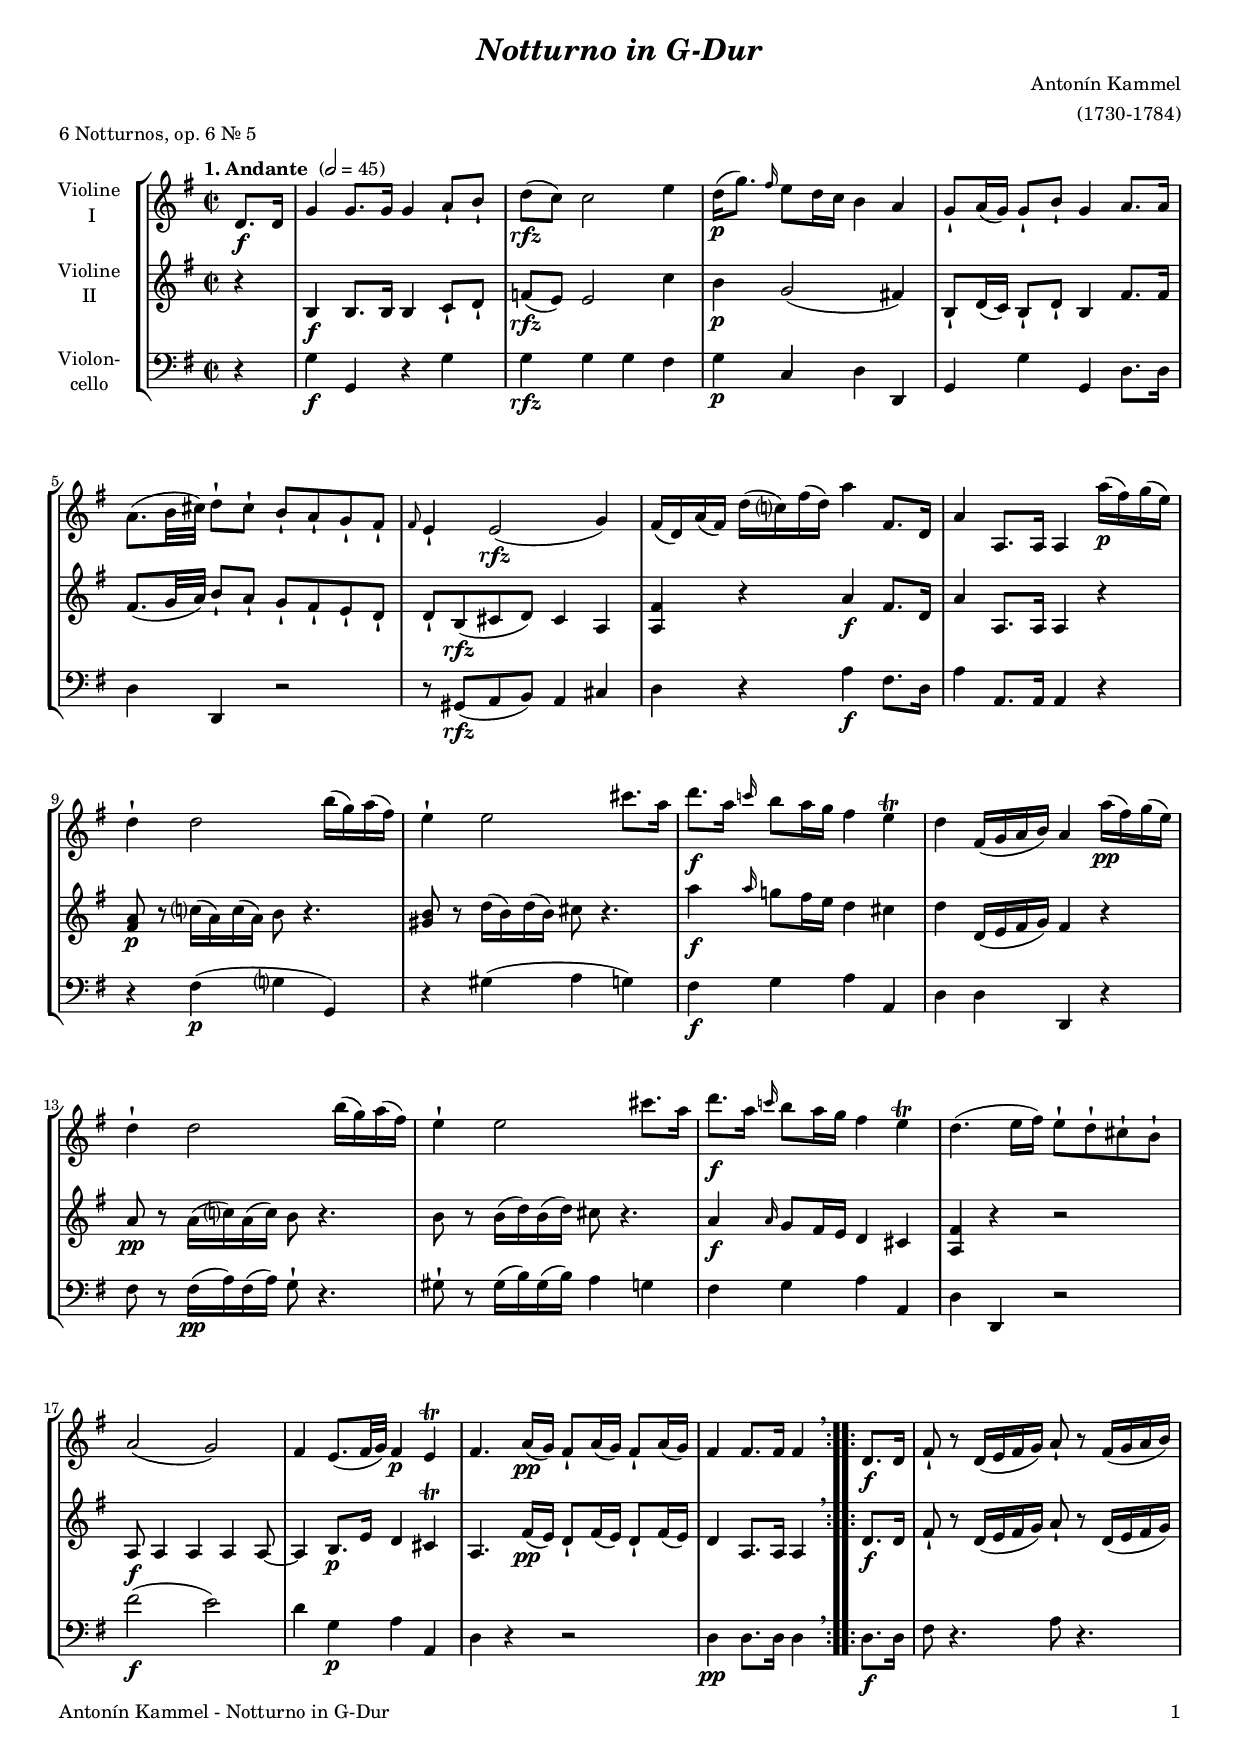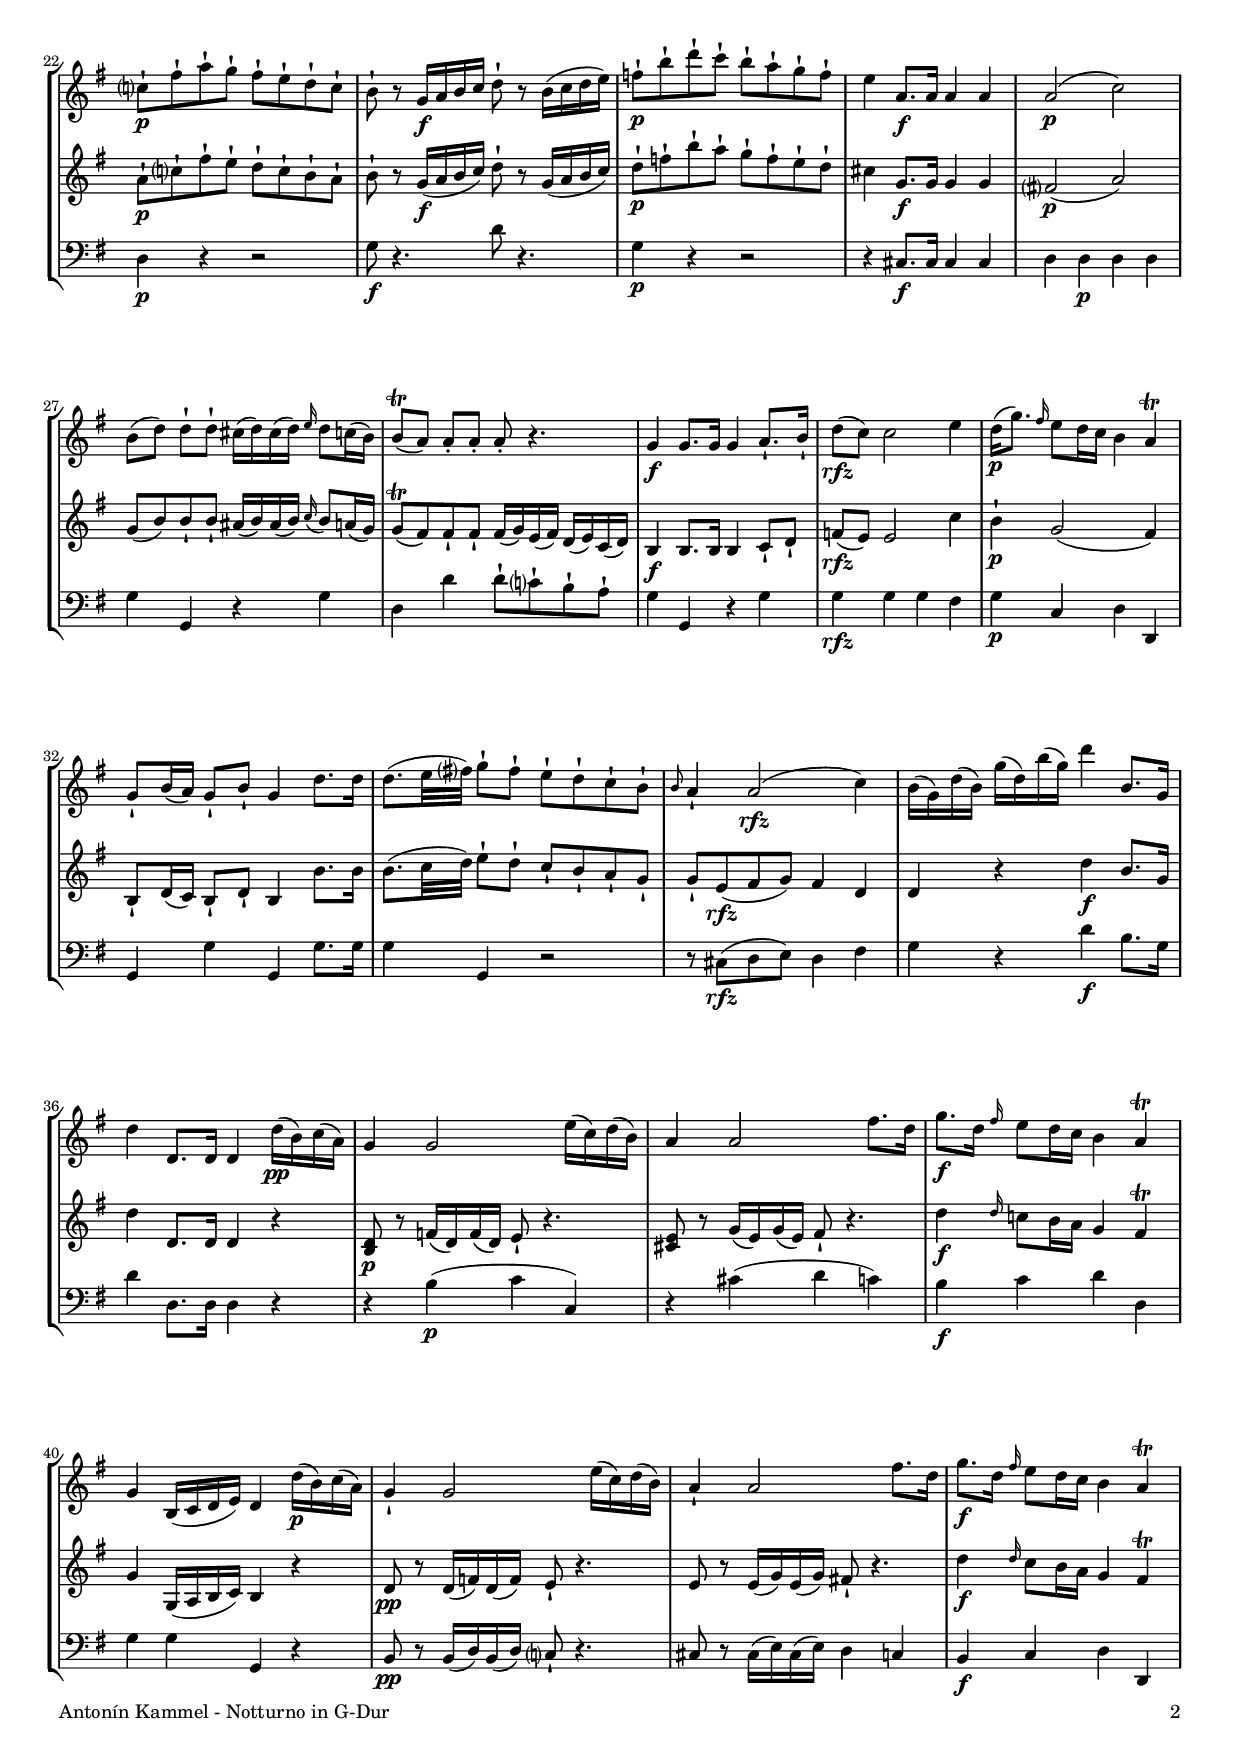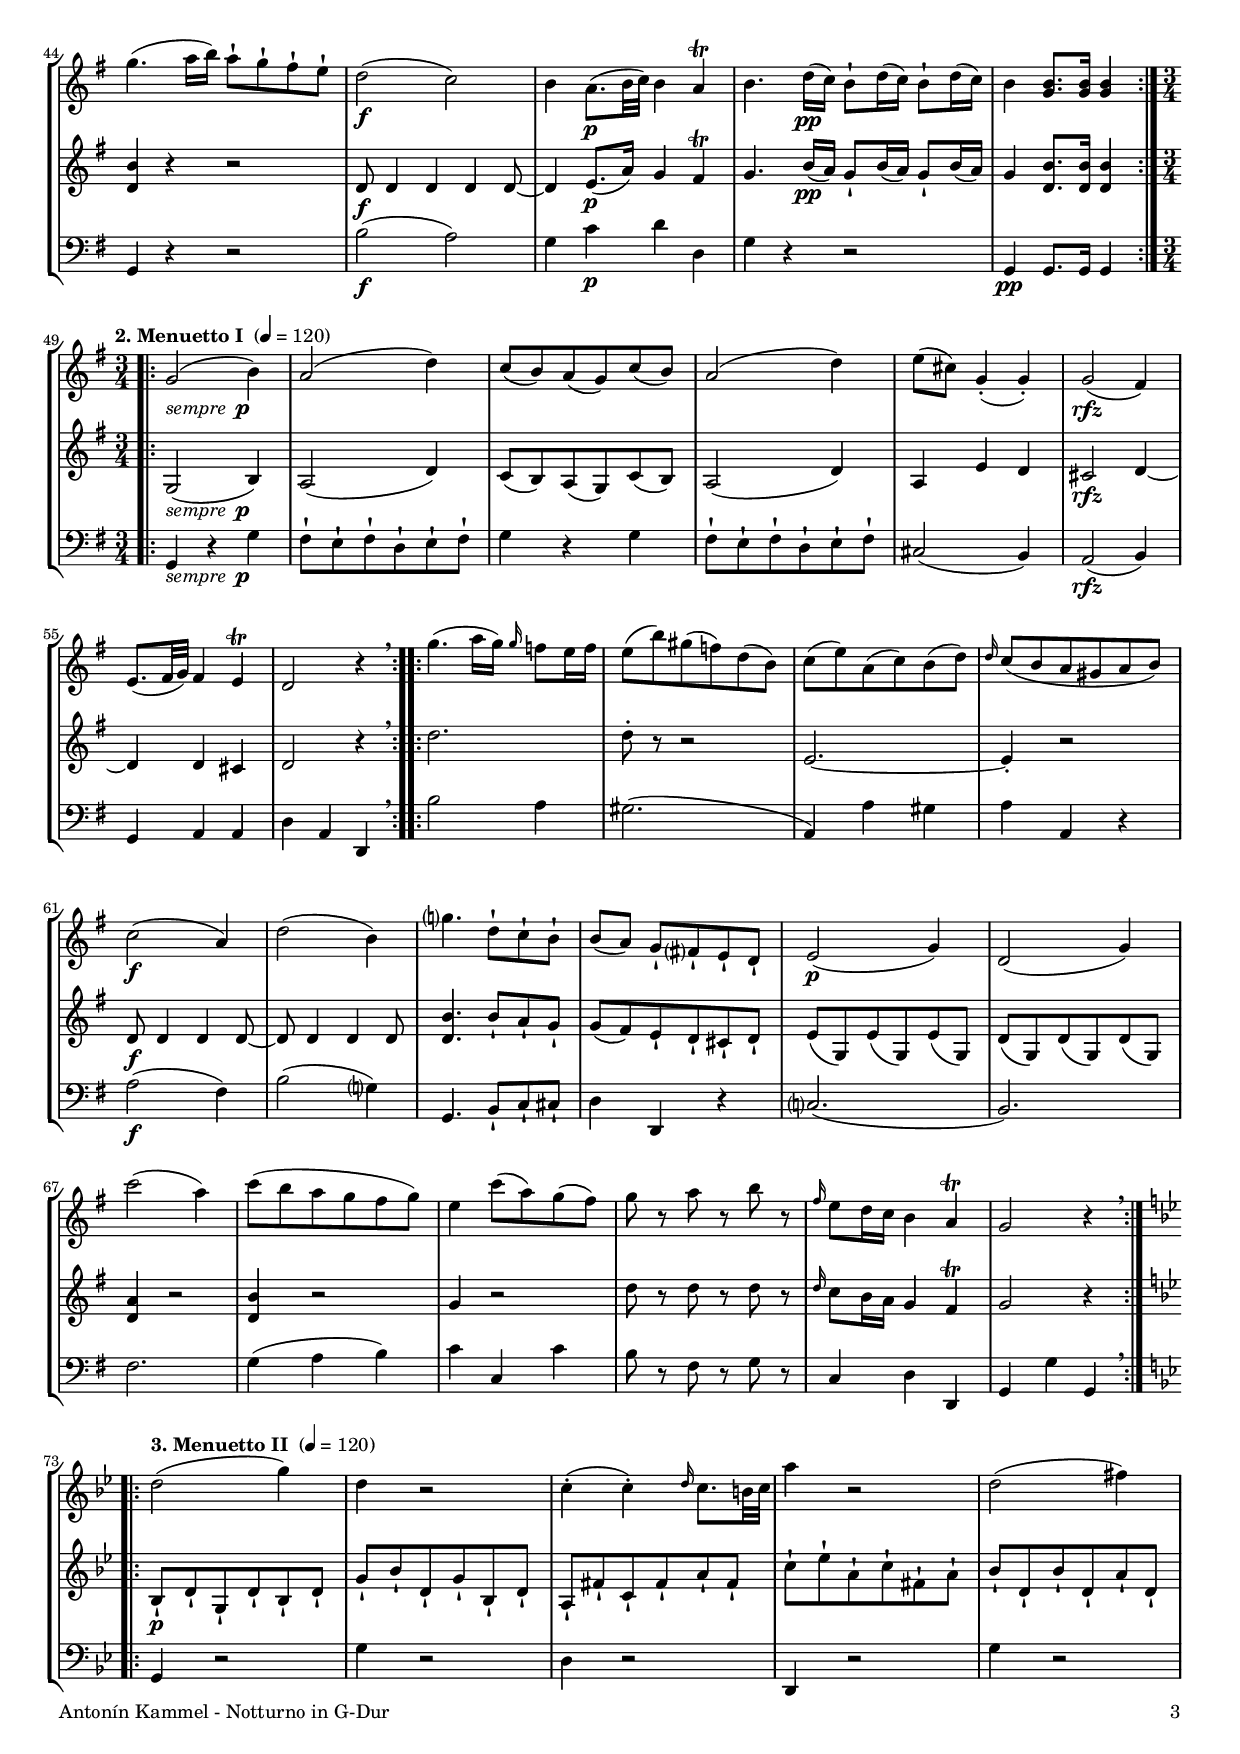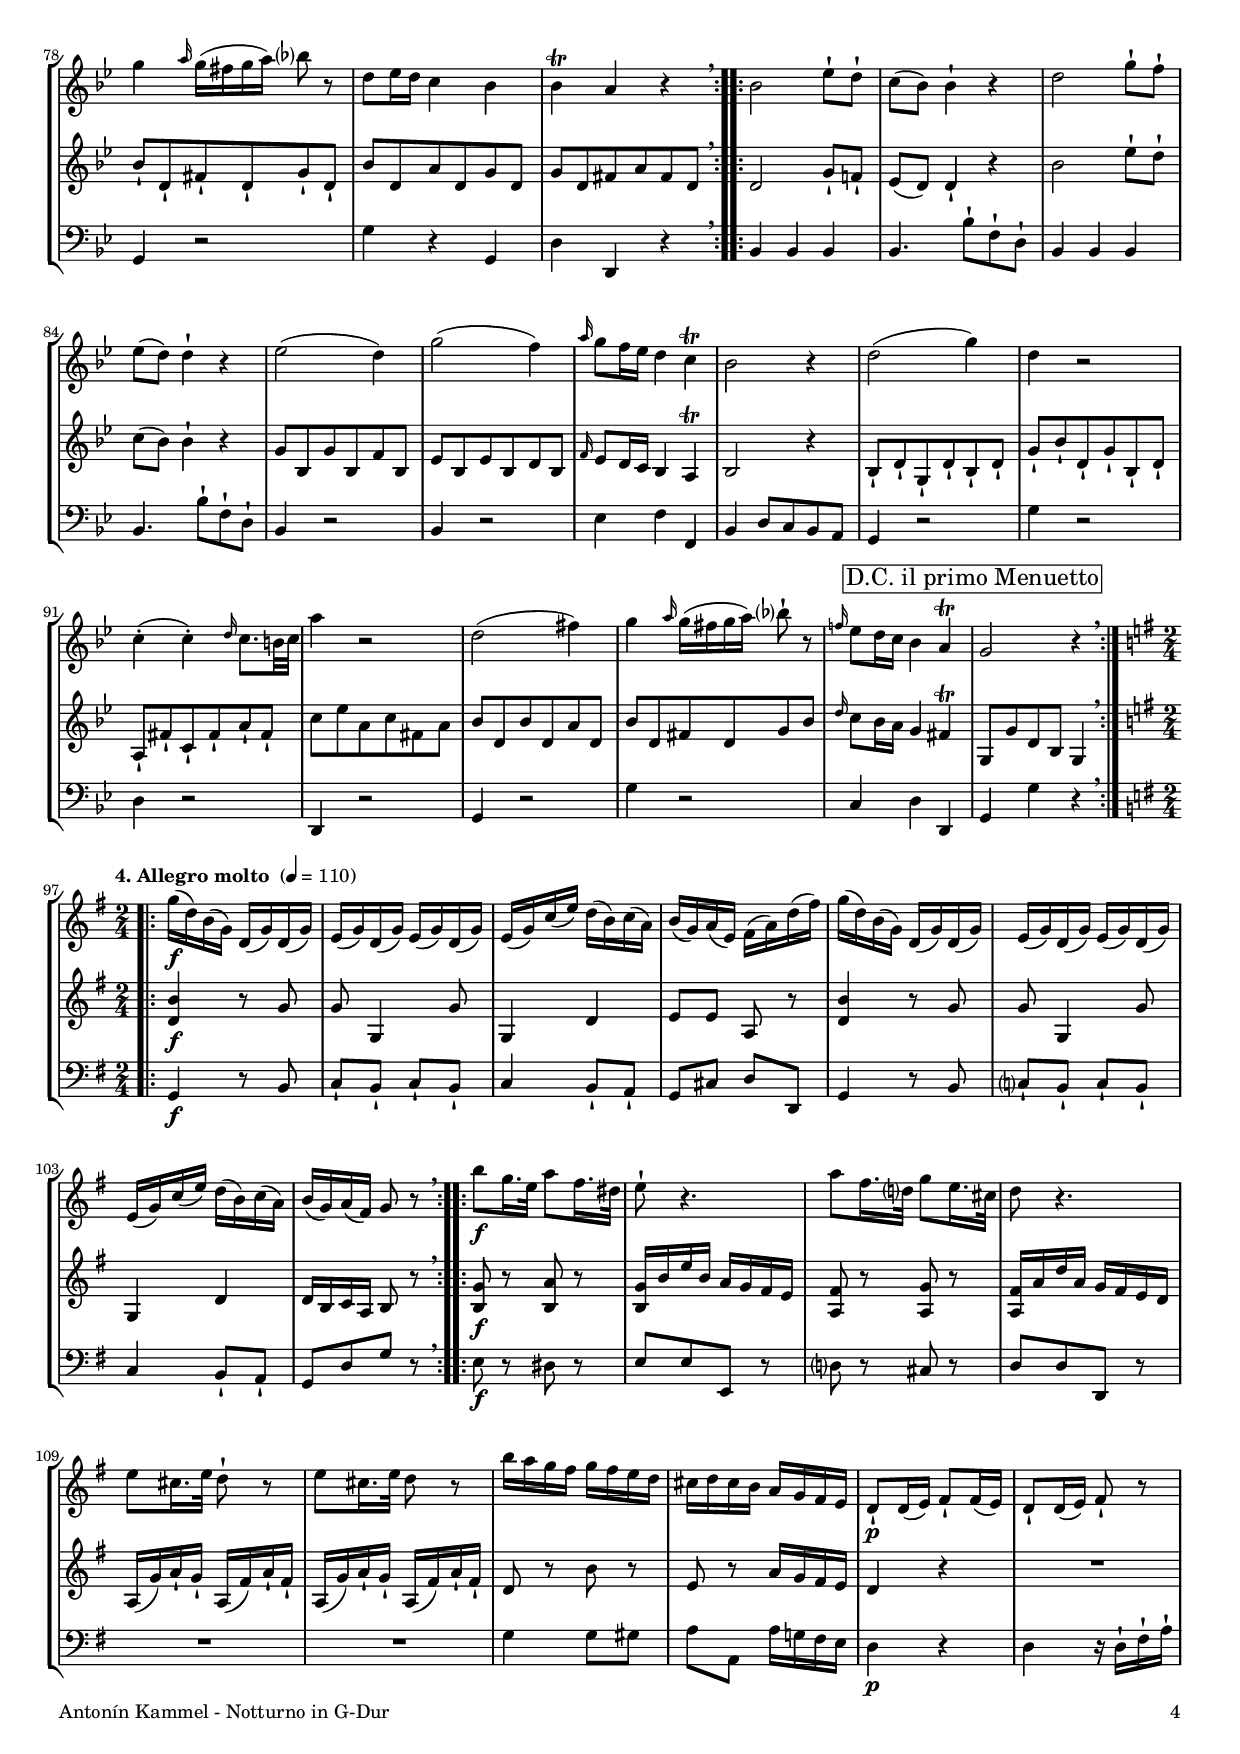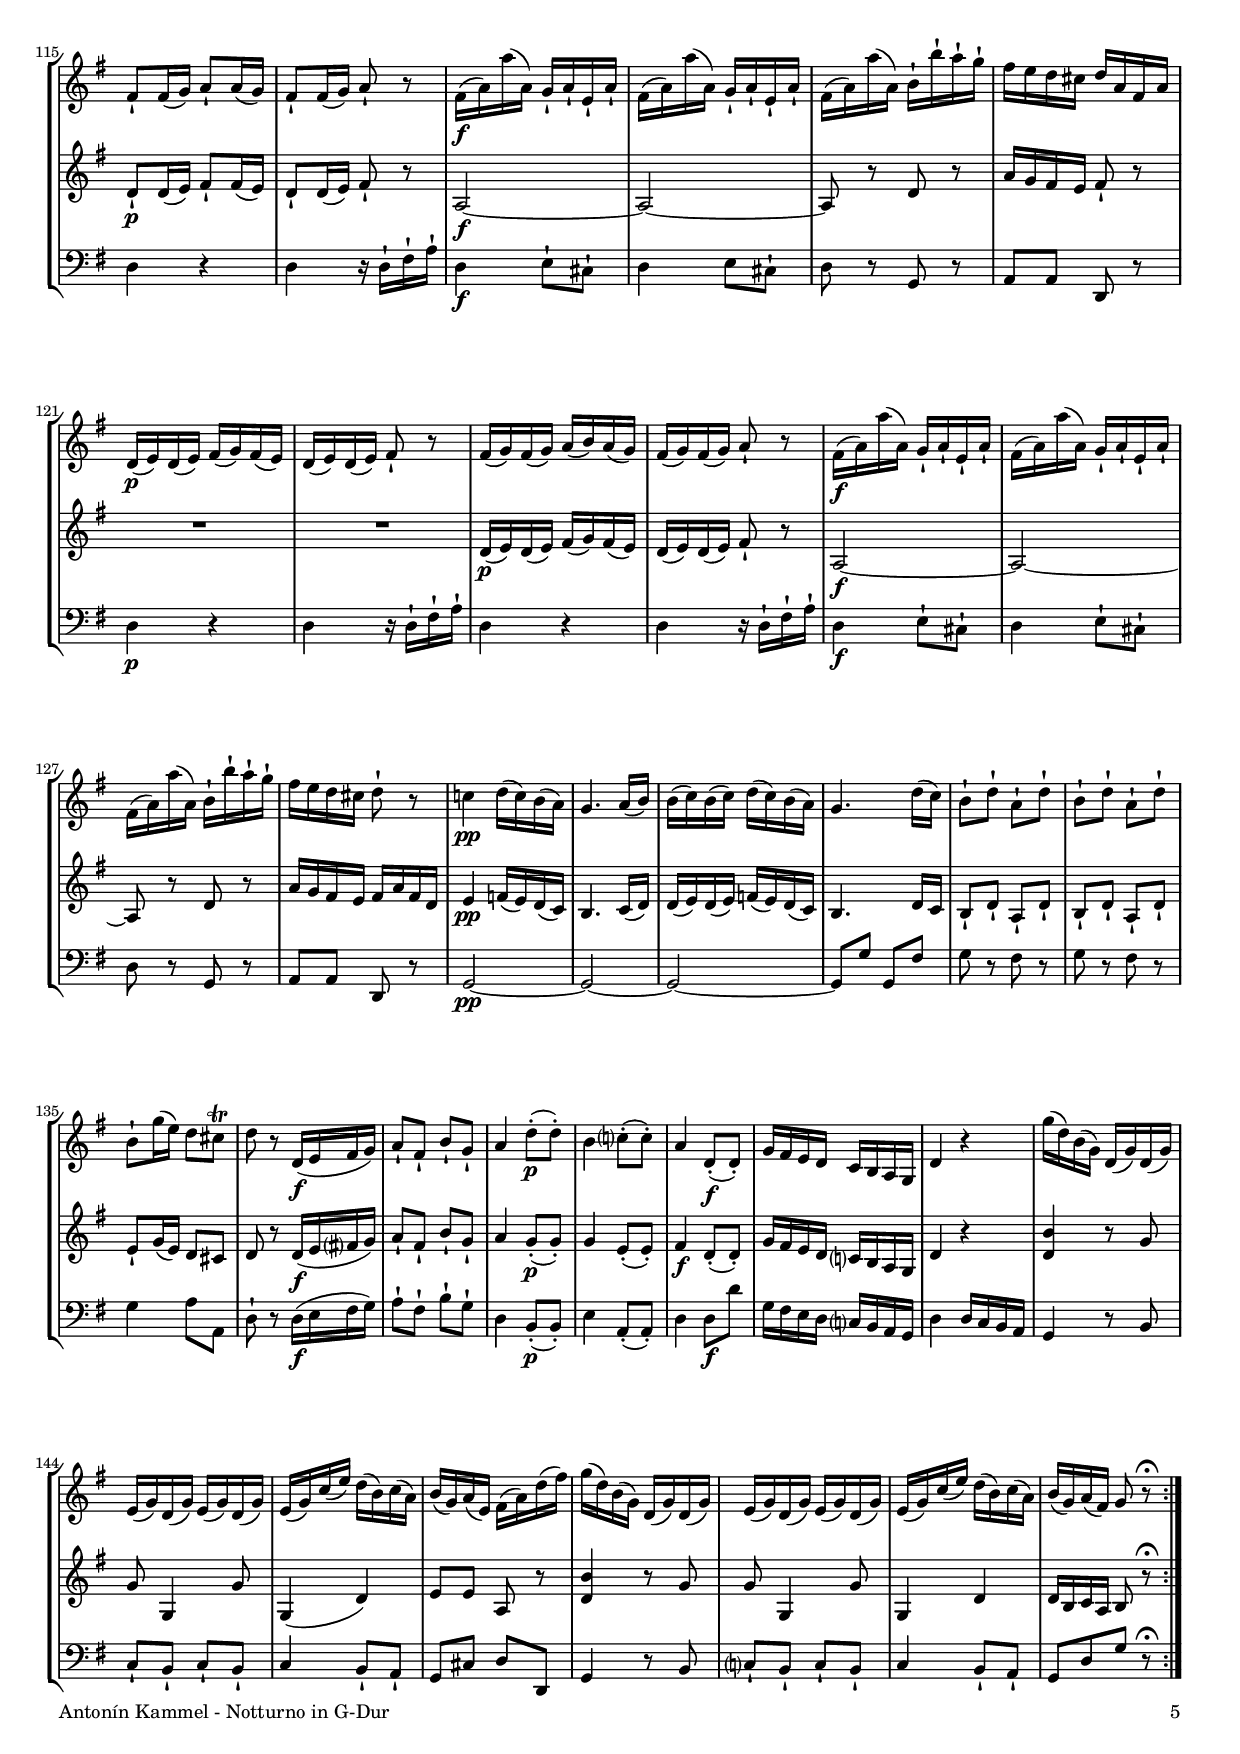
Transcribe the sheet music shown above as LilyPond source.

\version "2.20.2"
\include "deutsch.ly"

#(set-global-staff-size 16.5)

\header {
  title     = \markup \italic "Notturno in G-Dur"
  composer  = "Antonín Kammel"
  arranger  = "(1730-1784)"
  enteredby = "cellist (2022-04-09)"
  piece     = "6 Notturnos, op. 6 Nr. 5"
}

voiceconsts = {
 \key g \major
 \time 2/2
 \clef "treble"
% \numericTimeSignature
 \compressEmptyMeasures
  % Set default beaming for all staves
  \set Timing.beamExceptions = #'()
  \set Timing.baseMoment     = #(ly:make-moment 1 4)
  \set Timing.beatStructure  = #'(1 1 1 1) 
}

arco = \markup \italic "arco"
atdp = \mark \markup \box "Adagio tempo di Prima"
dcpm = \mark \markup \box "D.C. il primo Menuetto"
pizz = \markup \italic "pizz."
semp = \markup { \italic "sempre " \dynamic p }
simi = \markup \italic "simile"

introa = { \break \tempo "1. Andante "       2=45 }
introb = { \break \tempo "2. Menuetto I "    4=120 \time 3/4 }
introc = { \break \tempo "3. Menuetto II "   4=120 \key g \minor }
introd = { \break \tempo "4. Allegro molto " 4=110  \time 2/4 \key g \major }

mivl = "violin"
mipz = "pizzicato strings"
miba = "cello"

va = \relative c' {
  \voiceconsts

  \introa
  \repeat volta 2 {
    \partial 4 d8.\f d16
    g4 g8. g16 g4 a8-! h-!
    d(\rfz c) c2 e4
    d16(\p g8.) \grace fis16 e8 d16 c h4 a

    g8-! a16( g) g8-! h-! g4 a8. a16
    a8.( h32 cis) d8-! cis-! h[-! a-! g-! fis]-!
    \grace fis e4-! e2(\rfz g4)
    fis16( d) a'( fis) d'( c?) fis( d) a'4 fis,8. d16
    a'4 a,8. a16 a4 a''16(\p fis) g( e)

    d4-! d2 h'16( g) a( fis)
    e4-! e2 cis'8. a16
    d8.\f a16 \grace c! h8 a16 g fis4 e\trill
    d fis,16( g a h) a4 a'16(\pp fis) g( e)
    d4-! d2 h'16( g) a( fis)

    e4-! e2 cis'8. a16
    d8.\f a16 \grace c! h8 a16 g fis4 e\trill
    d4.( e16 fis) e8[-! d-! cis-! h]-!
    a2( g)
    fis4 e8.( fis32 g) fis4\p e\trill
    fis4. a16(\pp g) fis8-! a16( g) fis8-! a16( g)

    fis4 fis8. fis16 fis4 \breathe
  }
  \repeat volta 2 {
    d8.\f d16
    fis8-! r d16( e fis g) a8-! r fis16( g a h)
    c?8[-!\p fis-! a-! g]-! fis[-! e-! d-! c]-!
    h-! r g16\f a h c d8-! r h16( c d e)

    f8[-!\p h-! d-! c]-! h[-! a-! g-! f]-!
    e4 a,8.\f a16 a4 a
    a2(\p c)
    h8( d) d-! d-! cis16( d) cis( d) \grace e d8 c16( h)
    h8(\trill a) a-. a-. a-. r4.

    g4\f g8. g16 g4 a8.-! h16-!
    d8(\rfz c) c2 e4
    d16(\p g8.) \grace fis16 e8 d16 c h4 a\trill
    g8-! h16( a) g8-! h-! g4 d'8. d16
    d8.( e32 fis?) g8-! fis-! e[-! d-! c-! h]-!

    \grace h a4-!  a2(\rfz c4)
    h16( g) d'( h) g'( d) h'( g) d'4 h,8. g16
    d'4 d,8. d16 d4 d'16(\pp h) c( a)
    g4 g2 e'16( c) d( h)
    a4 a2 fis'8. d16

    g8.\f d16 \grace fis e8 d16 c h4 a\trill
    g h,16( c d e) d4 d'16(\p h) c( a)
    g4-! g2 e'16( c) d( h)
    a4-! a2 fis'8. d16
    g8.\f d16 \grace fis e8 d16 c h4 a\trill

    g'4.( a16 h) a8[-! g-! fis-! e]-!
    d2(\f c)
    h4 a8.(\p h32 c) h4 a\trill
    h4. d16(\pp c) h8-! d16( c) h8-! d16( c)
    \partial 2. h4 <g h>8. <g h>16 <g h>4
  }

  \introb
  \repeat volta 2 {
    g2(_\semp h4)
    a2( d4)
    c8( h) a( g) c( h)
    a2( d4)
    e8( cis) g4(-. g)-.
    g2(\rfz fis4)
    e8.( fis32 g) fis4 e\trill

    d2 r4 \breathe
  }
  \repeat volta 2 {
    g'4.( a16 g) \grace g f8 e16 f
    e8( h') gis( f) d( h)
    c( e) a,( c) h( d)
    \grace d16 c8( h a gis a h)
    c2(\f a4)
    d2( h4)
    g'?4. d8-! c-! h-!

    h( a) g[-! fis?-! e-! d]-!
    e2(\p g4)
    d2( g4)
    c'2( a4)
    c8( h a g fis g)
    e4 c'8( a) g( fis)
    g r a r h r
    \grace fis16 e8 d16 c h4 a\trill
    g2 r4 \breathe
  }

  \introc
  \repeat volta 2 {
    d'2( g4)
    d r2
    c4(-. c)-. \grace d16 c8. h32 c
    a'4 r2
    d,( fis4)
    g \grace a16 g( fis g a) b?8 r
    d, es16 d c4 b

    b\trill a r \breathe
  }
  \repeat volta 2 {
    b2 es8-! d-!
    c( b) b4-! r
    d2 g8-! f-!
    es( d) d4-! r
    es2( d4)
    g2( f4)
    \grace a16 g8 f16 es d4 c\trill
    b2 r4
    d2( g4)
    d r2

    c4(-. c)-. \grace d16 c8. h32 c
    a'4 r2
    d,( fis4)
    g \grace a16 g( fis g a) b?8-! r
    \grace f!16 es8 d16 c b4 a\trill \dcpm
    g2 r4 \breathe
  }

  \introd
  \repeat volta 2 {
    g'16(\f d) h( g) d( g) d( g)
    e( g) d( g) e( g) d( g)
    e( g) c( e) d( h) c( a)
    h( g) a( e) fis( a) d( fis)
    g( d) h( g) d( g) d( g)

    e( g) d( g) e( g) d( g)
    e( g) c( e) d( h) c( a)
    h( g) a( fis) g8 r \breathe
  }
  \repeat volta 2 {
    h'\f g16. e32 a8 fis16. dis32
    e8-! r4.
    a8 fis16. d?32 g8 e16. cis32
    d8 r4.
    e8 cis16. e32 d8-! r

    e cis16. e32 d8 r
    h'16 a g fis g fis e d
    cis d cis h a g fis e
    d8-!\p d16( e) fis8-! fis16( e)
    d8-! d16( e) fis8-! r
    fis-! fis16( g) a8-! a16( g)
    fis8-! fis16( g) a8-! r

    fis16(\f a) a'( a,) g-! a-! e-! a-!
    fis( a) a'( a,) g-! a-! e-! a-!
    fis( a) a'( a,) h-! h'-! a-! g-!
    fis e d cis d a fis a
    d,(\p e) d( e) fis( g) fis( e)
    d( e) d( e) fis8-! r
    fis16( g) fis( g) a( h) a( g)

    fis( g) fis( g) a8-! r
    fis16(\f a) a'( a,) g-! a-! e-! a-!
    fis( a) a'( a,) g-! a-! e-! a-!
    fis( a) a'( a,) h-! h'-! a-! g-!
    fis e d cis d8-! r
    c!4\pp d16( c) h( a)
    g4. a16( h)

    h( c) h( c) d( c) h( a)
    g4. d'16( c)
    h8-! d-! a-! d-!
    h-! d-! a-! d-!
    h-! g'16( e) d8 cis\trill
    d r d,16(\f e fis g)
    a8-! fis-! h-! g-!
    a4 d8(-.\p d)-.
    h4 c?8(-. c)-.

    a4 d,8(-.\f d)-.
    g16 fis e d c h a g
    d'4 r
    g'16( d) h( g) d( g) d( g)
    e( g) d( g) e( g) d( g)
    e( g) c( e) d( h) c( a)
    h( g) a( e) fis( a) d( fis)

    g( d) h( g) d( g) d( g)
    e( g) d( g) e( g) d( g)
    e( g) c( e) d( h) c( a)
    h( g) a( fis) g8 r\fermata
  }
}

vb = \relative c' {
  \voiceconsts

  \introa
  \repeat volta 2 {
    \partial 4 r4
    h4\f h8. h16 h4 c8-! d-!
    f(\rfz e) e2 c'4
    h\p g2( fis!4)

    h,8-! d16( c) h8-! d-! h4 fis'8. fis16
    fis8.( g32 a) h8-! a-! g[-! fis-! e-! d]-!
    d[-! h(\rfz cis d)] cis4 a
    <a fis'> r a'\f fis8. d16

    a'4 a,8. a16 a4 r
    <fis' a>8\p r c'?16( a) c( a) h8 r4.
    <gis h>8 r d'16( h) d( h) cis8 r4.
    a'4\f \grace a16 g!8 fis16 e d4 cis

    d d,16( e fis g) fis4 r
    a8\pp r a16( c?) a( c) h8 r4.
    h8 r h16( d) h( d) cis8 r4.
    a4\f \grace a16 g8 fis16 e d4 cis

    <a fis'> r r2
    a8\f a4 a a a8~
    a4 h8.\p e16 d4 cis\trill
    a4. fis'16(\pp e) d8-! fis16( e) d8-! fis16( e)

    d4 a8. a16 a4 \breathe
  }
  \repeat volta 2 {
    d8.\f d16
    fis8-! r d16( e fis g) a8-! r d,16( e fis g)
    a8[-!\p c?-! fis-! e]-! d[-! c-! h-! a]-!
    h-! r g16(\f a h c) d8-! r g,16( a h c)

    d8[-!\p f-! h-! a]-! g[-! f-! e-! d]-!
    cis4 g8.\f g16 g4 g
    fis?2(\p a)
    g8[( h) h-! h]-! ais16( h) ais( h) \appoggiatura c h8 a16( g)

    g8[(\trill fis) fis-! fis]-! fis16( g) e( fis) d( e) c( d)
    h4\f h8. h16 h4 c8-! d-!
    f(\rfz e) e2 c'4
    h-!\p g2( fis4)

    h,8-! d16( c) h8-! d-! h4 h'8. h16
    h8.( c32 d) e8-! d-! c[-! h-! a-! g]-!
    g[-! e(\rfz fis g)] fis4 d
    d r d'\f h8. g16

    d'4 d,8. d16 d4 r
    <h d>8\p r f'16( d) f( d) e8-! r4.
    <cis e>8 r g'16( e) g( e) fis8-! r4.
    d'4\f \grace d16 c!8 h16 a g4 fis\trill

    g g,16( a h c) h4 r
    d8\pp r d16( f) d( f) e8-! r4.
    e8 r e16( g) e( g) fis!8-! r4.
    d'4\f \grace d16 c8 h16 a g4 fis\trill

    <d h'> r r2
    d8\f d4 d d d8~
    d4 e8.(\p a16) g4 fis\trill
    g4. h16(\pp a) g8-! h16( a) g8-! h16( a)
    \partial 2. g4 <d h'>8. <d h'>16 <d h'>4
  }

  \introb
  \repeat volta 2 {
    g,2(_\semp h4)
    a2( d4)
    c8( h) a( g) c( h)
    a2( d4)
    a e' d
    cis2\rfz d4~
    d d cis

    d2 r4 \breathe
  }
  \repeat volta 2 {
    d'2.
    d8-. r r2
    e,2.~
    e4-. r2
    d8\f d4 d d8~
    d d4 d d8
    <d h'>4. h'8-! a-! g-!
    g( fis) e-! d-! cis-! d-!

    e( g,) e'( g,) e'( g,)
    d'( g,) d'( g,) d'( g,)
    <d' a'>4 r2
    <d h'>4 r2
    g4 r2
    d'8 r d r d r
    \grace d16 c8 h16 a g4 fis\trill
    g2 r4
  }

  \introc
  \repeat volta 2 {
    b,8-!\p d-! g,-! d'-! b-! d-!
    g-! b-! d,-! g-! b,-! d-!
    a-! fis'-! c-! fis-! a-! fis-!
    c'-! es-! a,-! c-! fis,-! a-!
    b-! d,-! b'-! d,-! a'-! d,-!
    b'-! d,-! fis-! d-! g-! d-!

    b' d, a' d, g d
    g d fis a fis d \breathe
  }
  \repeat volta 2 {
    d2 g8-! f!-!
    es( d) d4-! r
    b'2 es8-! d-!
    c( b) b4-! r
    g8 b, g' b, f' b,
    es b es b d b
    \grace f'16 es8 d16 c b4 a\trill

    b2 r4
    b8-! d-! g,-! d'-! b-! d-!
    g-! b-! d,-! g-! b,-! d-!
    a-! fis'-! c-! fis-! a-! fis-!
    c' es a, c fis, a
    b d, b' d, a' d,
    b' d, fis d g b
    \grace d16 c8 b16 a g4 fis\trill \dcpm
    g,8 g' d b g4 \breathe
  }

  \introd
  \repeat volta 2 {
    <d' h'>\f r8 g
    g g,4 g'8
    g,4 d'
    e8 e a, r
    <d h'>4 r8 g
    g g,4 g'8
    g,4 d'
    d16 h c a h8 r \breathe
  }
  \repeat volta 2 {
    <h g'>\f r <h a'> r
    <h g'>16 h' e h a g fis e
    <a, fis'>8 r <a g'> r
    <a fis'>16 a' d a g fis e d
    a( g') a-! g-! a,( fis') a-! fis-!
    a,( g') a-! g-! a,( fis') a-! fis-!
    d8 r h' r
    e, r a16 g fis e

    d4 r
    R2
    d8-!\p d16( e) fis8-! fis16( e)
    d8-! d16( e) fis8-! r
    a,2~\f
    a~
    a8 r d r
    a'16 g fis e fis8-! r
    R2*2
    d16(\p e) d( e) fis( g) fis( e)
    d( e) d( e) fis8-! r

    a,2~\f
    a~
    a8 r d r
    a'16 g fis e fis a fis d
    e4\pp f16( e) d( c)
    h4. c16( d)
    d( e) d( e) f( e) d( c)
    h4. d16 c
    h8-! d-! a-! d-!
    h-! d-! a-! d-!

    e-! g16( e) d8 cis
    d r d16(\f e fis? g)
    a8-! fis-! h-! g-!
    a4 g8(-.\p g)-.
    g4 e8(-. e)-.
    fis4\f d8(-. d)-.
    g16 fis e d c? h a g
    d'4 r
    <d h'> r8 g

    g g,4 g'8
    g,4( d')
    e8 e a, r
    <d h'>4 r8 g
    g g,4 g'8
    g,4 d'
    d16 h c a h8 r\fermata
  }
}

vc = \relative c' {
  \voiceconsts
  \clef "bass"
  
  \introa
  \repeat volta 2 {
    \partial 4 r4
    g\f g, r g'
    g\rfz g g fis
    g\p c, d d,

    g g' g, d'8. d16
    d4 d, r2
    r8 gis[(\rfz a h)] a4 cis
    d r a'\f fis8. d16
    a'4 a,8. a16 a4 r
    r fis'(\p g? g,)

    r gis'( a g)
    fis\f g a a,
    d d d, r
    fis'8 r fis16(\pp a) fis( a) g8-! r4.
    gis8-! r gis16( h) gis( h) a4 g

    fis g a a,
    d d, r2
    fis''(\f e)
    d4 g,\p a a,
    d r r2
    d4\pp d8. d16 d4 \breathe
  }
  \repeat volta 2 {
    d8.\f d16
    fis8 r4. a8 r4.

    d,4\p r r2
    g8\f r4. d'8 r4.
    g,4\p r r2
    r4 cis,8.\f cis16 cis4 cis
    d d\p d d
    g g, r g'
    d d' d8[-! c?-! h-! a]-!
    g4 g, r g'

    g\rfz g g fis
    g\p c, d d,
    g g' g, g'8. g16
    g4 g, r2
    r8 cis[(\rfz d e)] d4 fis
    g r d'\f h8. g16
    d'4 d,8. d16 d4 r
    r h'(\p c c,)

    r cis'( d c)
    h\f c d d,
    g g g, r
    h8\pp r h16( d) h( d) c?8-! r4.
    cis8 r cis16( e) cis( e) d4 c
    h\f c d d,

    g r r2
    h'(\f a)
    g4 c\p d d,
    g r r2
    \partial 2. g,4\pp g8. g16 g4
  }

  \introb
  \repeat volta 2 {
    g_\semp r g'
    fis8-! e-! fis-! d-! e-! fis-!
    g4 r g
    fis8-! e-! fis-! d-! e-! fis-!
    cis2( h4)
    a2(\rfz h4)

    g a a
    d a d, \breathe
  }
  \repeat volta 2 {
    h''2 a4
    gis2.(
    a,4) a' gis
    a a, r
    a'2(\f fis4)
    h2( g?4)
    g,4. h8-! c-! cis-!
    d4 d, r

    c'?2.(
    h)
    fis'
    g4( a h)
    c c, c'
    h8 r fis r g r
    c,4 d d,
    g g' g, \breathe
  }

  \introc
  \repeat volta 2 {
    g r2
    g'4 r2
    d4 r2
    d,4 r2
    g'4 r2
    g,4 r2
    g'4 r g,

    d' d, r \breathe
  }
  \repeat volta 2 {
    b' b b
    b4. b'8-! f-! d-!
    b4 b b
    b4. b'8-! f-! d-!
    b4 r2
    b4 r2
    es4 f f,
    b d8 c b a

    g4 r2
    g'4 r2
    d4 r2
    d,4 r2
    g4 r2
    g'4 r2
    c,4 d d, \dcpm
    g g' r \breathe
  }

  \introd
  \repeat volta 2 {
    g,\f r8 h
    c-! h-! c-! h-!
    c4 h8-! a-!
    g cis d d,
    g4 r8 h
    c?-! h-! c-! h-!

    c4 h8-! a-!
    g[ d' g] r \breathe
  }
  \repeat volta 2 {
    e\f r dis r
    e[ e e,] r
    d'? r cis r
    d[ d d,] r
    R2*2
    g'4 g8 gis

    a a, a'16 g! fis e
    d4\p r
    d r16 d-! fis-! a-!
    d,4 r
    d r16 d-! fis-! a-!
    d,4\f e8-! cis-!
    d4 e8 cis-!
    d r g, r

    a a d, r
    d'4\p r
    d r16 d-! fis-! a-!
    d,4 r
    d r16 d-! fis-! a-!
    d,4\f e8-! cis-!
    d4 e8-! cis-!
    d r g, r

    a a d, r
    g2~\pp
    g~
    g~
    g8 g' g, fis'
    g r fis r
    g r fis r
    g4 a8 a,
    d-! r d16(\f e fis g)

    a8-! fis-! h-! g-!
    d4 h8(-.\p h)-.
    e4 a,8(-. a)-.
    d4 d8\f d'
    g,16 fis e d c? h a g
    d'4 d16 c h a
    g4 r8 h
    c-! h-! c-! h-!

    c4 h8-! a-!
    g cis d d,
    g4 r8 h
    c?-! h-! c-! h-!
    c4 h8-! a-!
    g[ d' g] r\fermata
  }
}


music = \new StaffGroup <<
      \new Staff {
        \set Staff.midiInstrument = \mivl
        \set Staff.instrumentName = \markup \center-column { "Violine" " I" }
        \transpose g g { \va }
      }
      
      \new Staff {
        \set Staff.midiInstrument = \mivl
        \set Staff.instrumentName = \markup \center-column { "Violine" "II" }
        \transpose g g { \vb }
      }
      
      \new Staff {
        \set Staff.midiInstrument = \miba
        \set Staff.instrumentName = \markup \center-column { "Violon-" "cello" }
        \transpose g g { \vc }
      }
>>

\book {
   \paper {
    print-page-number = ##t
    print-first-page-number = ##t
    ragged-last-bottom = ##f
    oddHeaderMarkup = \markup \null
    evenHeaderMarkup = \markup \null
    oddFooterMarkup = \markup {
      \fill-line {
%        \on-the-fly #print-page-number-check-first
        "Antonín Kammel - Notturno in G-Dur" \fromproperty #'page:page-number-string
      }
    }
    evenFooterMarkup = \oddFooterMarkup
  } \score {
    \music
    \layout {}
  }

  \score {
    \unfoldRepeats \music

    \midi {
      \context {
        \Score
      }
    }
  }
}